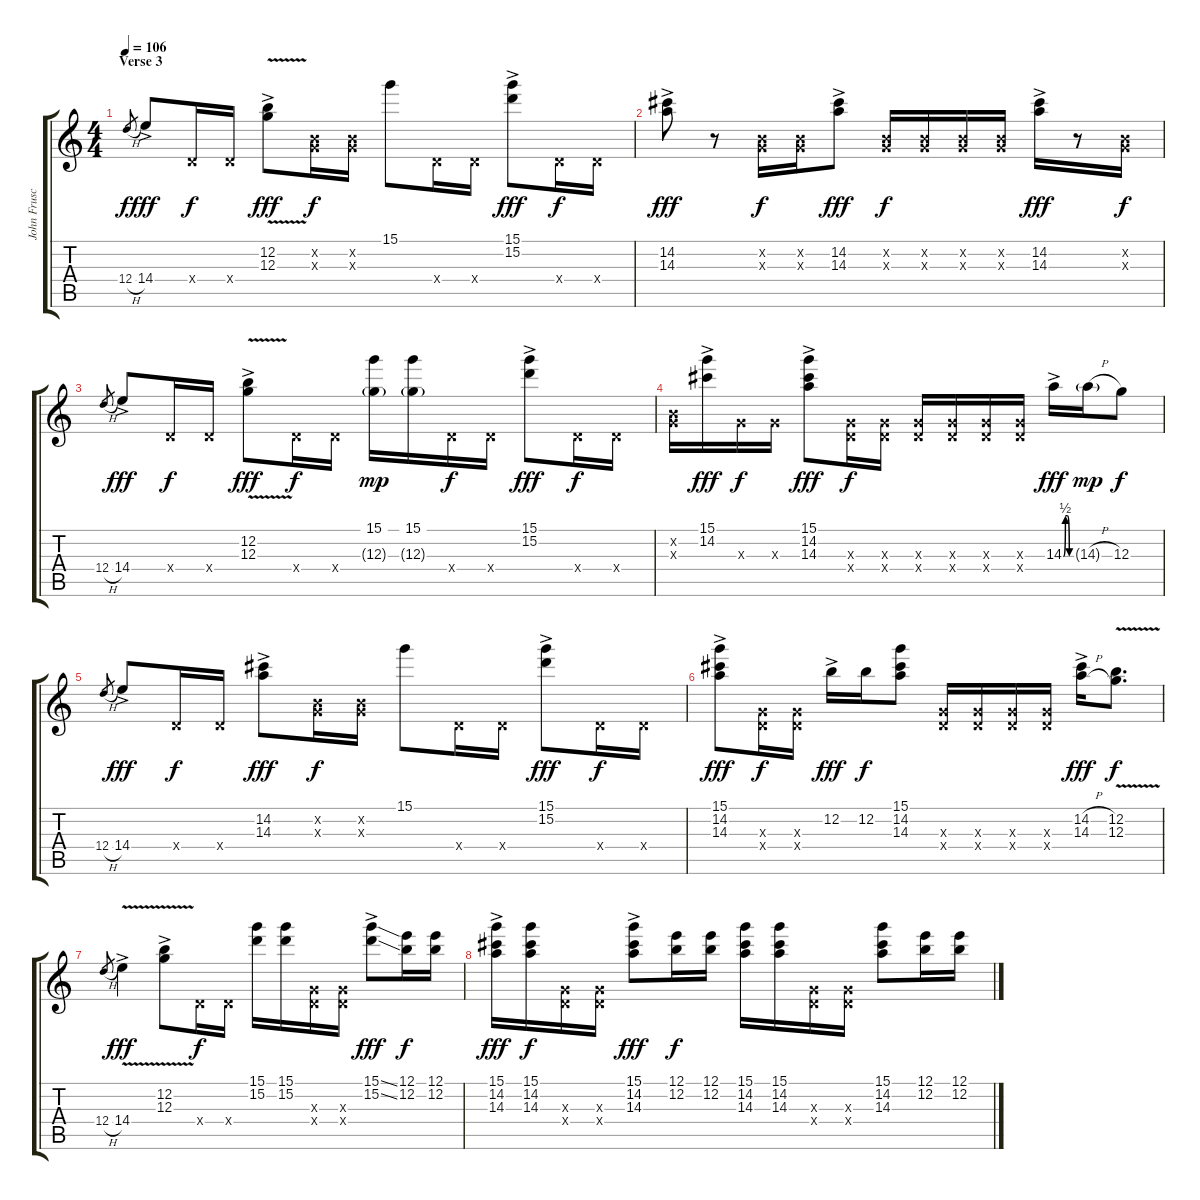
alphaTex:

\track ("John Frusciante [Guitar 1]" "John Frusc") {instrument distortionguitar}
\staff {score tabs}
\tuning (E4 B3 G3 D3 A2 E2) {hide}
\ts (4 4)
\section ("" "Verse 3")
\tempo 106
\clef g2
\ks c
12.4{h}.8{gr dy f} 14.4{ac}.8{dy fff} 0.4{x}.16{dy f} 0.4{x}.16 (12.2{v ac} 12.3{v ac}).8{dy fff} (0.2{x} 0.3{x}).16{dy f} (0.2{x} 0.3{x}).16 15.1.8 0.4{x}.16 0.4{x}.16 (15.1{ac} 15.2{ac}).8{dy fff} 0.4{x}.16{dy f} 0.4{x}.16 |
(14.2{ac} 14.3{ac}).8{dy fff} r.8 (0.2{x} 0.3{x}).16{dy f} (0.2{x} 0.3{x}).16 (14.2{ac} 14.3{ac}).8{dy fff} (0.2{x} 0.3{x}).16{dy f} (0.2{x} 0.3{x}).16 (0.2{x} 0.3{x}).16 (0.2{x} 0.3{x}).16 (14.2{ac} 14.3{ac}).16{dy fff} r.8 (0.2{x} 0.3{x}).16{dy f} |
12.4{h}.8{gr} 14.4{ac}.8{dy fff} 0.4{x}.16{dy f} 0.4{x}.16 (12.2{v ac} 12.3{v ac}).8{dy fff} 0.4{x}.16{dy f} 0.4{x}.16 (15.1 12.3{g}).16{dy mp} (15.1 12.3{g}).16 0.4{x}.16{dy f} 0.4{x}.16 (15.1{ac} 15.2{ac}).8{dy fff} 0.4{x}.16{dy f} 0.4{x}.16 |
(0.2{x} 0.3{x}).16 (15.1{ac} 14.2{ac}).16{dy fff} 0.3{x}.16{dy f} 0.3{x}.16 (15.1{ac} 14.2{ac} 14.3{ac}).8{dy fff} (0.3{x} 0.4{x}).16{dy f} (0.3{x} 0.4{x}).16 (0.3{x} 0.4{x}).16 (0.3{x} 0.4{x}).16 (0.3{x} 0.4{x}).16 (0.3{x} 0.4{x}).16 14.3{be (custom 0 0 15 2 30 2 45 0 60 0) ac}.16{dy fff} 14.3{h g}.16{dy mp} 12.3.8{dy f} |
12.4{h}.8{gr} 14.4{ac}.8{dy fff} 0.4{x}.16{dy f} 0.4{x}.16 (14.2{ac} 14.3{ac}).8{dy fff} (0.2{x} 0.3{x}).16{dy f} (0.2{x} 0.3{x}).16 15.1.8 0.4{x}.16 0.4{x}.16 (15.1{ac} 15.2{ac}).8{dy fff} 0.4{x}.16{dy f} 0.4{x}.16 |
(15.1{ac} 14.2{ac} 14.3{ac}).8{dy fff} (0.3{x} 0.4{x}).16{dy f} (0.3{x} 0.4{x}).16 12.2{ac}.16{dy fff} 12.2.16{dy f} (15.1 14.2 14.3).8 (0.3{x} 0.4{x}).16 (0.3{x} 0.4{x}).16 (0.3{x} 0.4{x}).16 (0.3{x} 0.4{x}).16 (14.2{h ac} 14.3{h ac}).16{dy fff} (12.2{v} 12.3{v}).8{d dy f} |
12.4{h}.8{gr} 14.4{v ac}.4{dy fff} (12.2{v ac} 12.3{v ac}).8 0.4{x}.16{dy f} 0.4{x}.16 (15.1 15.2).16 (15.1 15.2).16 (0.3{x} 0.4{x}).16 (0.3{x} 0.4{x}).16 (15.1{ss ac} 15.2{ss ac}).8{dy fff} (12.1 12.2).16{dy f} (12.1 12.2).16 |
(15.1{ac} 14.2{ac} 14.3{ac}).16{dy fff} (15.1 14.2 14.3).16{dy f} (0.3{x} 0.4{x}).16 (0.3{x} 0.4{x}).16 (15.1{ac} 14.2{ac} 14.3{ac}).8{dy fff} (12.1 12.2).16{dy f} (12.1 12.2).16 (15.1 14.2 14.3).16 (15.1 14.2 14.3).16 (0.3{x} 0.4{x}).16 (0.3{x} 0.4{x}).16 (15.1 14.2 14.3).8 (12.1 12.2).16 (12.1 12.2).16
